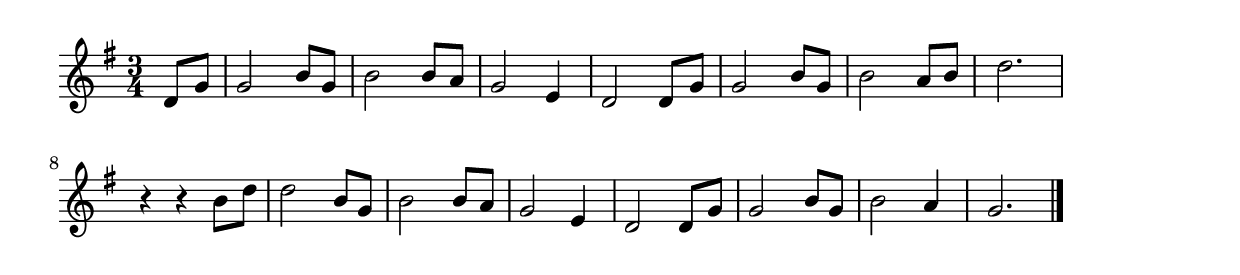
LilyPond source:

\version "2.18.2"

% アメイジング・グレイス
% \index{あめいじんぐ@アメイジング・グレイス}

\score {

\layout {
line-width = #170
indent = 0\mm
}

\relative c' {
\key g \major
\time 3/4
\numericTimeSignature
\partial 4

d8 g |
g2 b8 g |
b2 b8 a |
g2 e4 |
d2 d8 g |
g2 b8 g |
b2 a8 b |
d2. |
\break
r4 r b8 d |
d2 b8 g |
b2 b8 a |
g2 e4 |
d2 d8 g |
g2 b8 g |
b2 a4 |
g2. |


\bar "|."
}

\midi {}

}